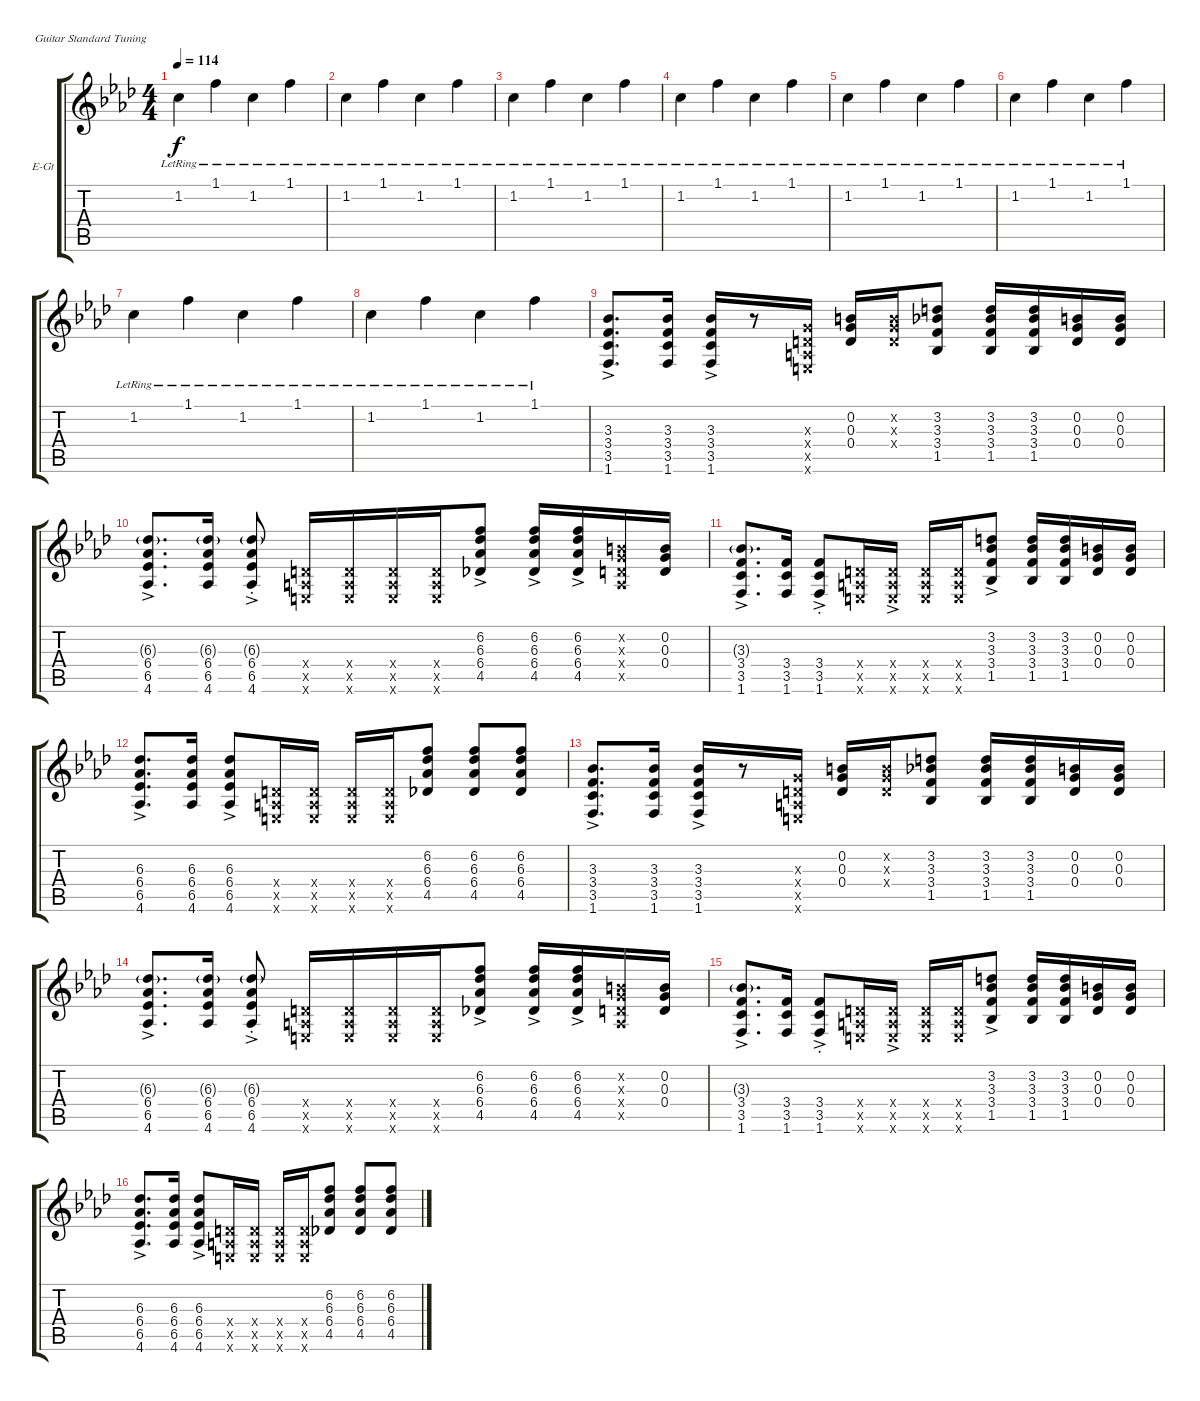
\defaultSystemsLayout 4
\bracketExtendMode groupsimilarinstruments
\firstSystemTrackNameOrientation horizontal
\otherSystemsTrackNameOrientation horizontal
\track ("Guitar" "E-Gt") {instrument electricguitarclean}
\staff {score tabs}
\tuning (E4 B3 G3 D3 A2 E2)
\ts (4 4)
\tempo 114
\clef g2
\scale
1.07692
\ks ab
1.2{lr}.4{dy f} 1.1{lr}.4 1.2{lr}.4 1.1{lr}.4 |
\scale
0.923077 1.2{lr}.4 1.1{lr}.4 1.2{lr}.4 1.1{lr}.4 |
\scale
1.07692 1.2{lr}.4 1.1{lr}.4 1.2{lr}.4 1.1{lr}.4 |
\scale
0.923077 1.2{lr}.4 1.1{lr}.4 1.2{lr}.4 1.1{lr}.4 |
\scale
1.07692 1.2{lr}.4 1.1{lr}.4 1.2{lr}.4 1.1{lr}.4 |
\scale
0.923077 1.2{lr}.4 1.1{lr}.4 1.2{lr}.4 1.1{lr}.4 |
\scale
1.07692 1.2{lr}.4 1.1{lr}.4 1.2{lr}.4 1.1{lr}.4 |
\scale
0.923077 1.2{lr}.4 1.1{lr}.4 1.2{lr}.4 1.1{lr}.4 |
\scale
1.07692 (1.6 3.5 3.4 3.3{ac}).8{d} (1.6 3.5 3.4 3.3).16 (1.6 3.5 3.4 3.3{ac}).16 r.8 (0.5{x} 0.6{x} 0.4{x} 0.3{x}).16 (0.4 0.3 0.2).16 (0.2{x} 0.3{x} 0.4{x}).16 (1.5 3.4 3.3 3.2).8 (1.5 3.4 3.3 3.2).16 (1.5 3.4 3.3 3.2).16 (0.4 0.3 0.2).16 (0.4 0.3 0.2).16 |
\scale
0.923077 (4.6{ac} 6.5 6.4 6.3{g}).8{d} (4.6 6.5 6.4 6.3{g}).16 (4.6{ac st} 6.5 6.4 6.3{g}).8{beam split} (0.6{x} 0.5{x} 0.4{x}).16{beam merge} (0.6{x} 0.5{x} 0.4{x}).16{beam merge} (0.6{x} 0.5{x} 0.4{x}).16{beam merge} (0.6{x} 0.5{x} 0.4{x}).16 (4.5 6.4 6.3 6.2{ac}).8 (4.5{ac} 6.4{ac} 6.3{ac} 6.2{ac}).16 (4.5{ac} 6.4{ac} 6.3{ac} 6.2{ac}).16 (0.5{x} 0.4{x} 0.3{x} 0.2{x}).16 (0.2 0.3 0.4).16 |
\scale
1.07692 (1.6{ac} 3.5 3.4 3.3{g}).8{d} (1.6 3.5 3.4).16 (1.6{ac} 3.5 3.4{ac st}).8 (0.6{x} 0.5{x} 0.4{x}).16 (0.6{ac x} 0.5{x} 0.4{x}).16 (0.6{x} 0.5{x} 0.4{x}).16 (0.6{x} 0.5{x} 0.4{x}).16 (1.5 3.4 3.3 3.2{ac}).8 (1.5 3.4 3.3 3.2).16 (1.5 3.4 3.3 3.2).16 (0.4 0.3 0.2).16 (0.2 0.3 0.4).16 |
\scale
0.923077 (4.6{ac} 6.5 6.4 6.3).8{d} (4.6 6.5 6.4 6.3).16 (4.6{ac} 6.5 6.4 6.3).8 (0.6{x} 0.5{x} 0.4{x}).16{beam merge} (0.6{x} 0.5{x} 0.4{x}).16{beam split} (0.6{x} 0.5{x} 0.4{x}).16{beam merge} (0.6{x} 0.5{x} 0.4{x}).16 (4.5 6.4 6.3 6.2).8 (4.5 6.4 6.3 6.2).8 (4.5 6.4 6.3 6.2).8 |
\scale
1.07692 (1.6 3.5 3.4 3.3{ac}).8{d} (1.6 3.5 3.4 3.3).16 (1.6 3.5 3.4 3.3{ac}).16 r.8 (0.5{x} 0.6{x} 0.4{x} 0.3{x}).16 (0.4 0.3 0.2).16 (0.2{x} 0.3{x} 0.4{x}).16 (1.5 3.4 3.3 3.2).8 (1.5 3.4 3.3 3.2).16 (1.5 3.4 3.3 3.2).16 (0.4 0.3 0.2).16 (0.4 0.3 0.2).16 |
\scale
0.923077 (4.6{ac} 6.5 6.4 6.3{g}).8{d} (4.6 6.5 6.4 6.3{g}).16 (4.6{ac st} 6.5 6.4 6.3{g}).8{beam split} (0.6{x} 0.5{x} 0.4{x}).16{beam merge} (0.6{x} 0.5{x} 0.4{x}).16{beam merge} (0.6{x} 0.5{x} 0.4{x}).16{beam merge} (0.6{x} 0.5{x} 0.4{x}).16 (4.5 6.4 6.3 6.2{ac}).8 (4.5{ac} 6.4{ac} 6.3{ac} 6.2{ac}).16 (4.5{ac} 6.4{ac} 6.3{ac} 6.2{ac}).16 (0.5{x} 0.4{x} 0.3{x} 0.2{x}).16 (0.2 0.3 0.4).16 |
\scale
1.07692 (1.6{ac} 3.5 3.4 3.3{g}).8{d} (1.6 3.5 3.4).16 (1.6{ac} 3.5 3.4{ac st}).8 (0.6{x} 0.5{x} 0.4{x}).16 (0.6{ac x} 0.5{x} 0.4{x}).16 (0.6{x} 0.5{x} 0.4{x}).16 (0.6{x} 0.5{x} 0.4{x}).16 (1.5 3.4 3.3 3.2{ac}).8 (1.5 3.4 3.3 3.2).16 (1.5 3.4 3.3 3.2).16 (0.4 0.3 0.2).16 (0.2 0.3 0.4).16 |
\scale
0.923077 (4.6{ac} 6.5 6.4 6.3).8{d} (4.6 6.5 6.4 6.3).16 (4.6{ac} 6.5 6.4 6.3).8 (0.6{x} 0.5{x} 0.4{x}).16{beam merge} (0.6{x} 0.5{x} 0.4{x}).16{beam split} (0.6{x} 0.5{x} 0.4{x}).16{beam merge} (0.6{x} 0.5{x} 0.4{x}).16 (4.5 6.4 6.3 6.2).8 (4.5 6.4 6.3 6.2).8 (4.5 6.4 6.3 6.2).8
